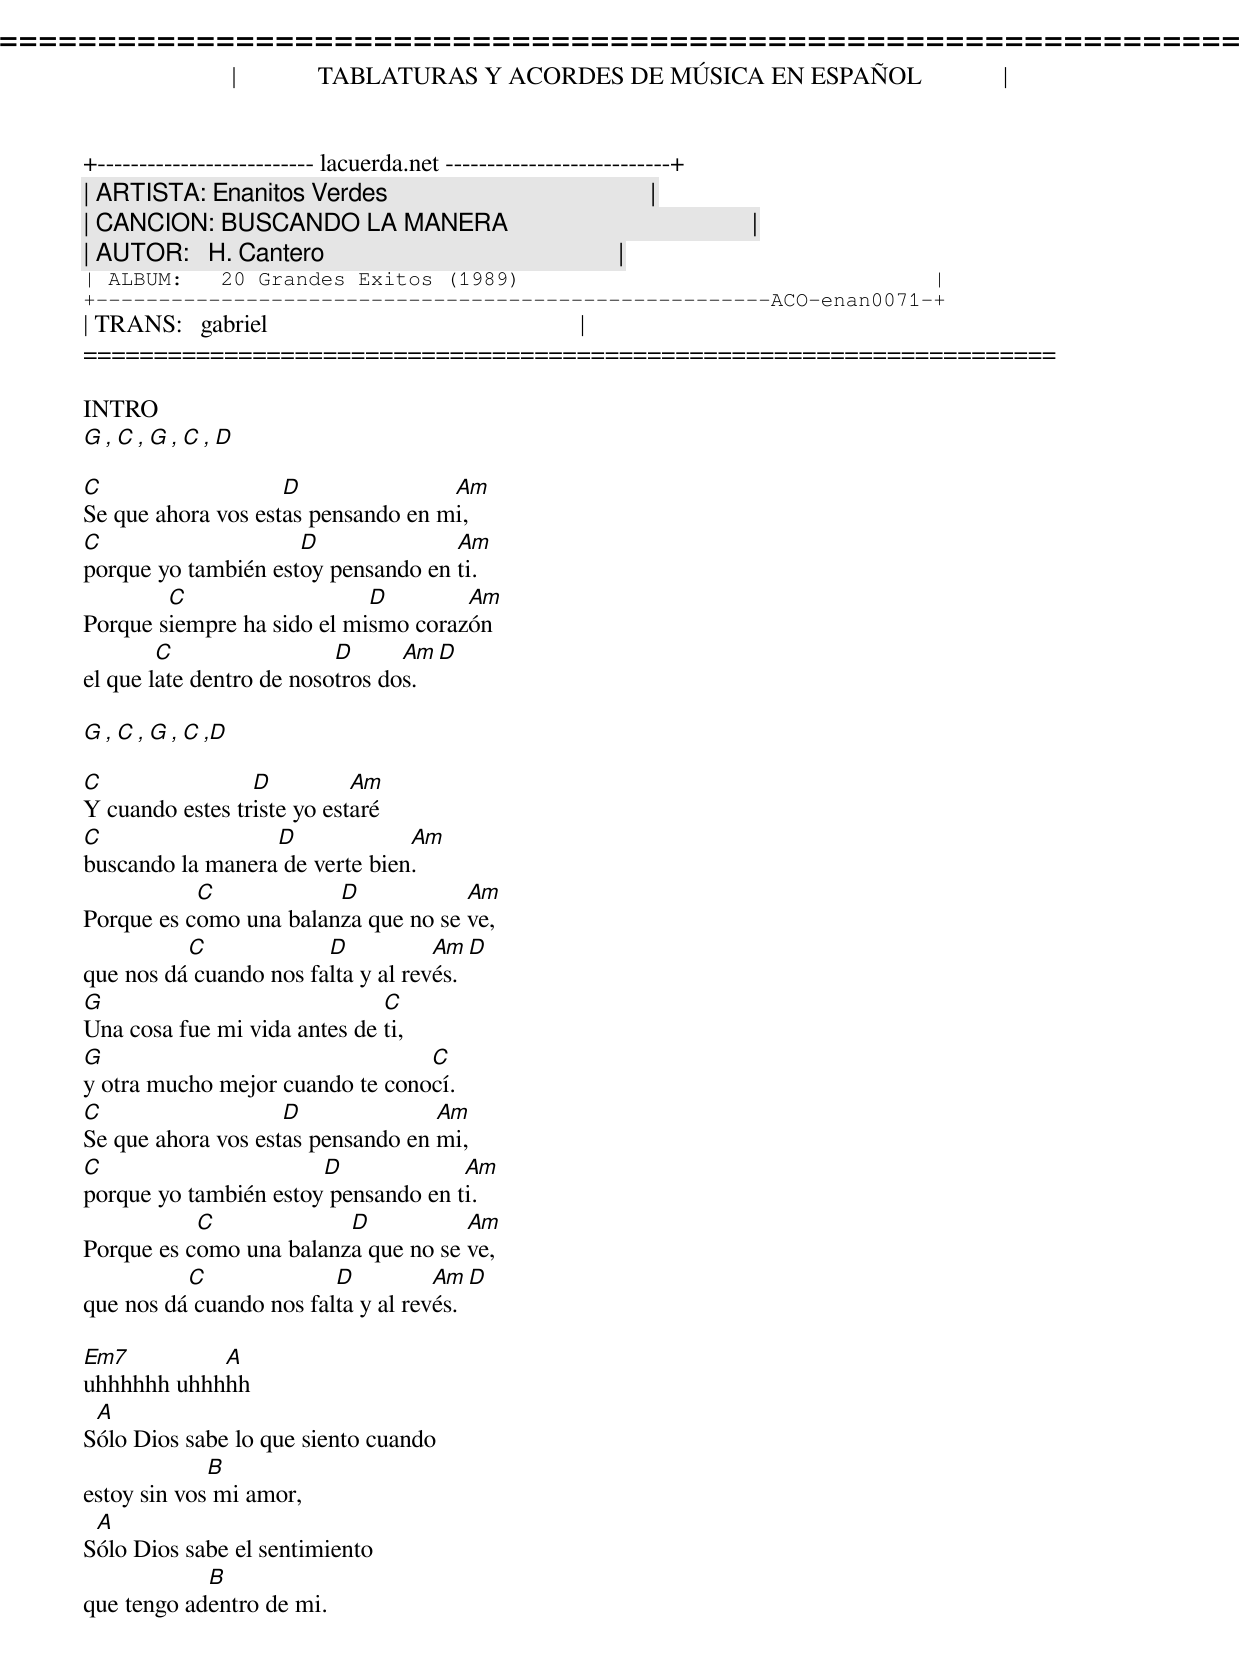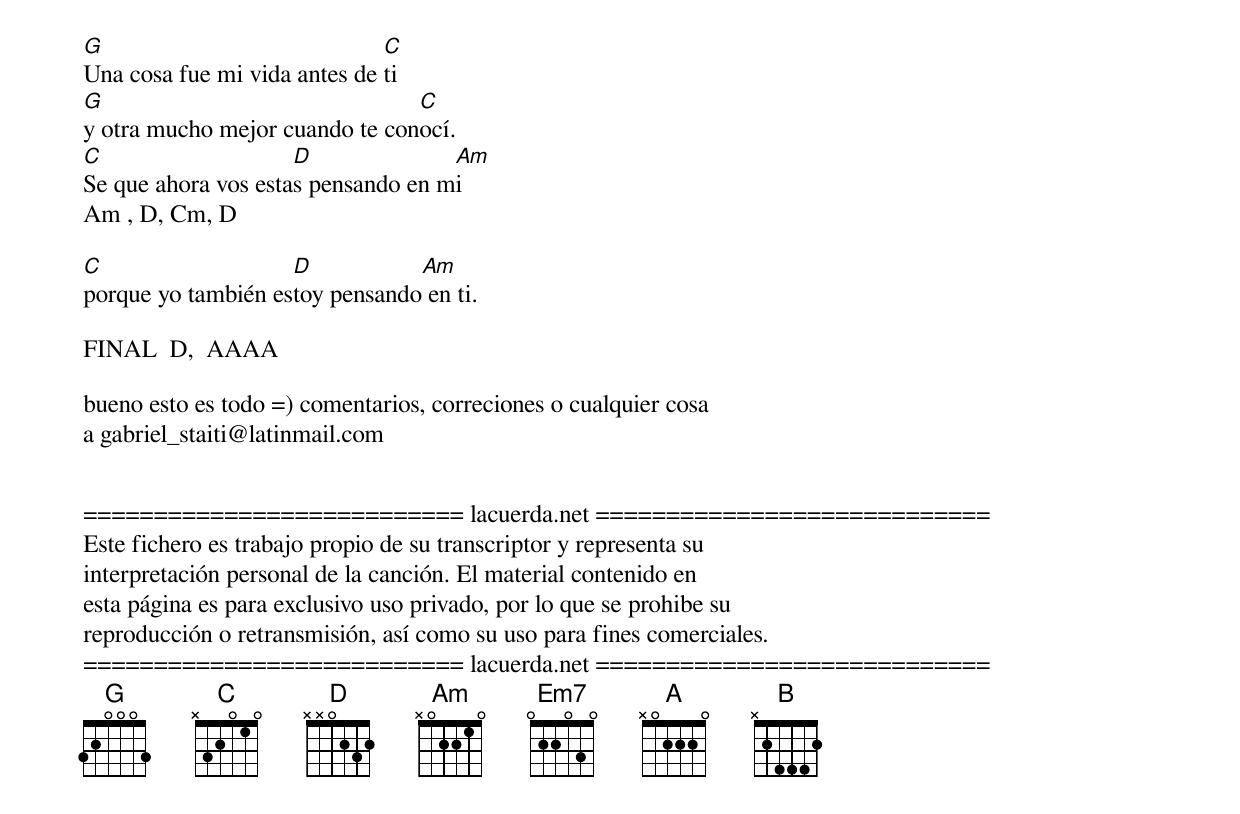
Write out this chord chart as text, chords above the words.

=====================================================================
|             TABLATURAS Y ACORDES DE MÚSICA EN ESPAÑOL             |
+-------------------------- lacuerda.net ---------------------------+
| ARTISTA: Enanitos Verdes                                          |
| CANCION: BUSCANDO LA MANERA                                       |
| AUTOR:   H. Cantero                                               |
| ALBUM:   20 Grandes Exitos (1989)                                 |
+------------------------------------------------------ACO-enan0071-+
| TRANS:   gabriel                                                  |
=====================================================================

INTRO
G , C , G , C , D

C                   D               Am
Se que ahora vos estas pensando en mi,
C                    D              Am
porque yo también estoy pensando en ti.
        C                   D        Am
Porque siempre ha sido el mismo corazón
        C                 D      Am  D
el que late dentro de nosotros dos.

G , C , G , C ,D

C                D          Am
Y cuando estes triste yo estaré
C                 D             Am
buscando la manera de verte bien.
           C            D            Am
Porque es como una balanza que no se ve,
          C             D           Am   D
que nos dá cuando nos falta y al revés.
G                             C
Una cosa fue mi vida antes de ti,
G                                C
y otra mucho mejor cuando te conocí.
C                   D              Am
Se que ahora vos estas pensando en mi,
C                      D             Am
porque yo también estoy pensando en ti.
           C             D           Am
Porque es como una balanza que no se ve,
          C              D          Am  D
que nos dá cuando nos falta y al revés.

Em7         A
uhhhhhh uhhhhh
 A
Sólo Dios sabe lo que siento cuando
             B
estoy sin vos mi amor,
 A
Sólo Dios sabe el sentimiento
            B
que tengo adentro de mi.
G                             C
Una cosa fue mi vida antes de ti
G                               C
y otra mucho mejor cuando te conocí.
C                    D              Am
Se que ahora vos estas pensando en mi
Am , D, Cm, D

C                   D           Am
porque yo también estoy pensando en ti.

FINAL  D,  AAAA

bueno esto es todo =) comentarios, correciones o cualquier cosa
a gabriel_staiti@latinmail.com


=========================== lacuerda.net ============================
Este fichero es trabajo propio de su transcriptor y representa su
interpretación personal de la canción. El material contenido en
esta página es para exclusivo uso privado, por lo que se prohibe su
reproducción o retransmisión, así como su uso para fines comerciales.
=========================== lacuerda.net ============================
